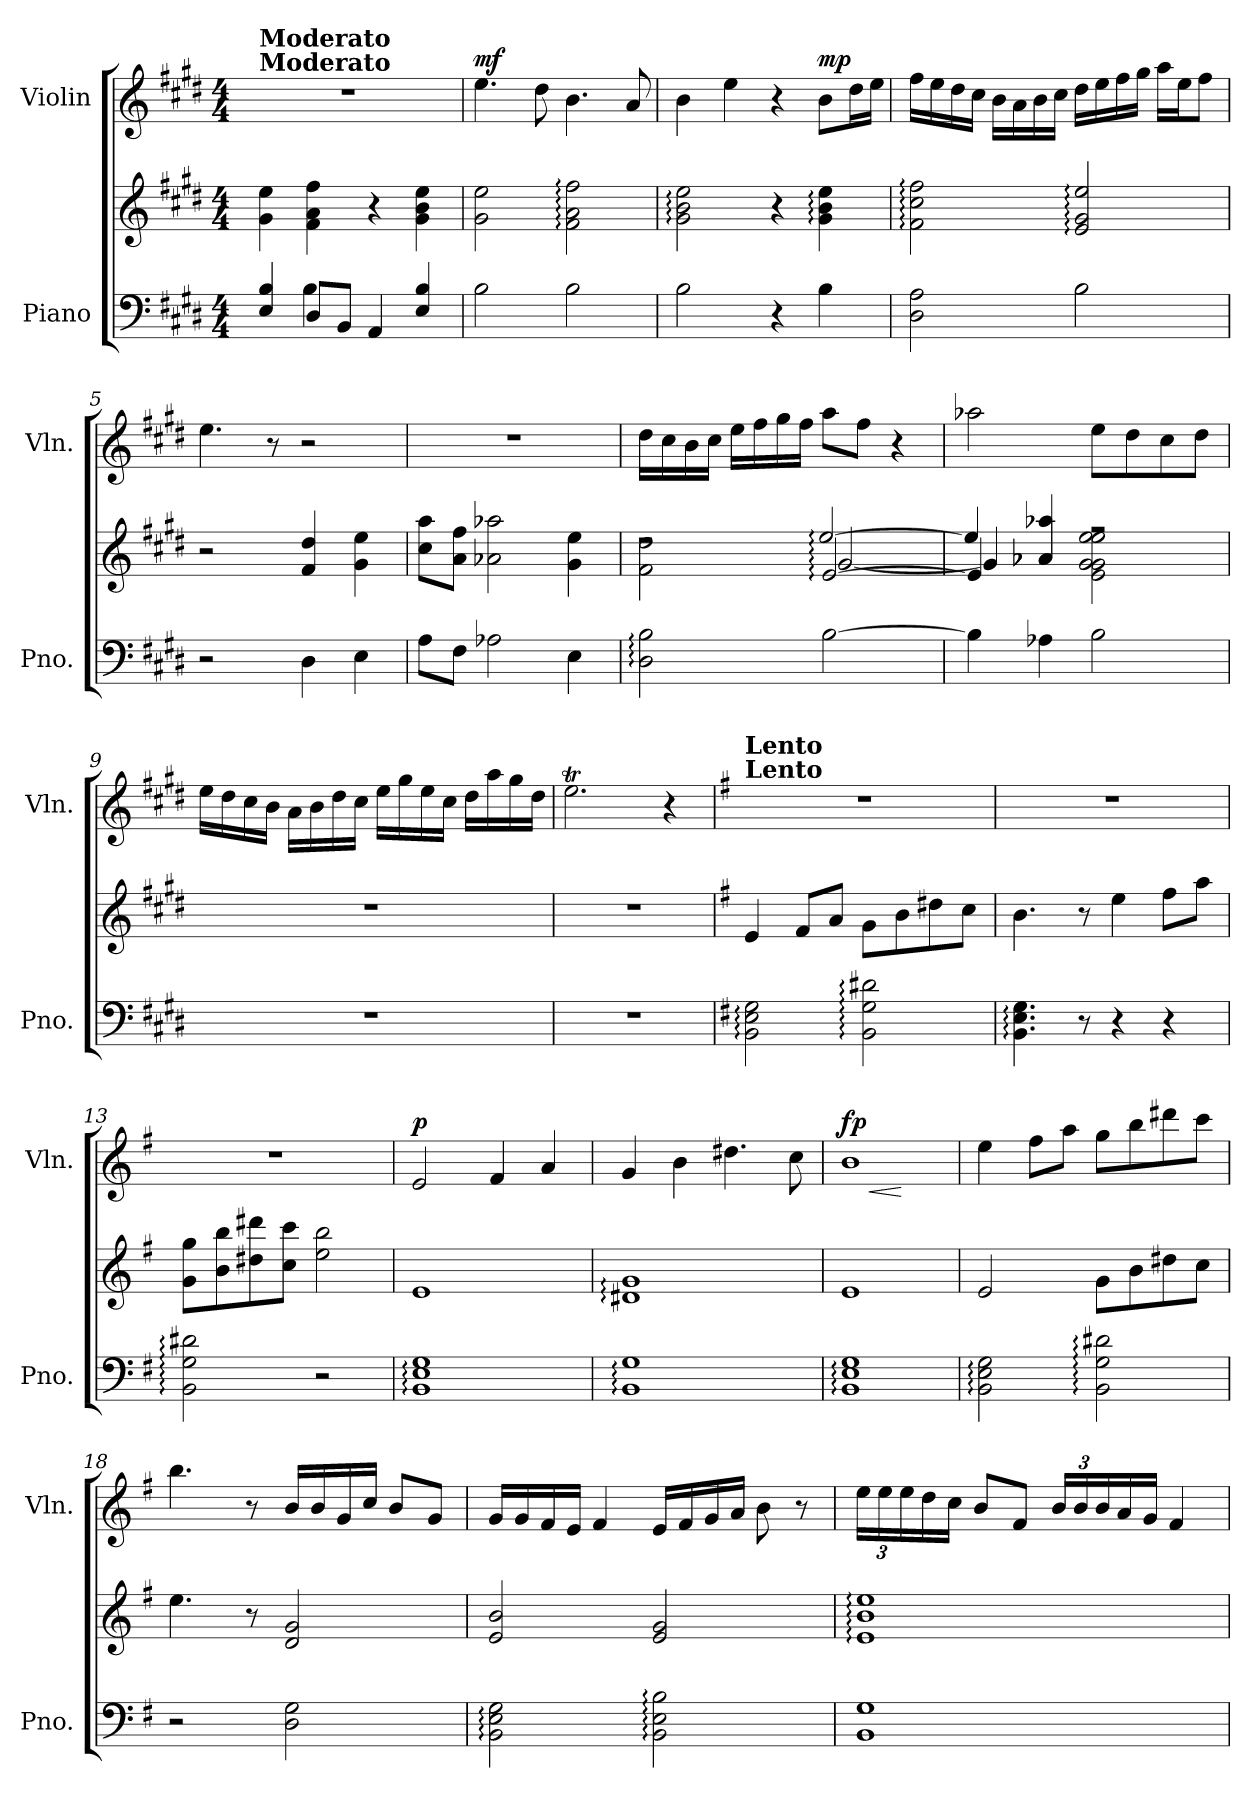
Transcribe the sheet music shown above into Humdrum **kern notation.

**kern	**kern	**kern	**dynam
*part2	*part2	*part1	*part1
*staff3	*staff2	*staff1	*staff1
*I"Piano	*	*I"Violin	*
*I'Pno.	*	*I'Vln.	*
*clefF4	*clefG2	*clefG2	*
*k[f#c#g#d#]	*k[f#c#g#d#]	*k[f#c#g#d#]	*
*M4/4	*M4/4	*M4/4	*
=1	=1	=1	=1
*^	*	*	*
!	!	!	!LO:TX:a:B:t=Moderato	!
!	!	!	!LO:TX:a:B:t=Moderato	!
4E/ 4B/	4B/yy	4g#\ 4ee\	1r	.
8D#/L	4B\	4f#\ 4a\ 4ff#\	.	.
8BB/J	.	.	.	.
4AA/	4AA/yy	4r	.	.
4E/ 4B/	4B/yy	4g#\ 4b\ 4ee\	.	.
=2	=2	=2	=2	=2
!	!	!	!	!LO:DY:a
*v	*v	*	*	*
2B\	2g#\ 2ee\	4.ee\	mf
.	.	8dd#\	.
2B\	2f#\: 2a\: 2ff#\:	4.b\	.
.	.	8a/	.
=3	=3	=3	=3
2B\	2g#\: 2b\: 2ee\:	4b\	.
.	.	4ee\	.
4r	4r	4r	.
!	!	!	!LO:DY:a
4B\	4g#\: 4b\: 4ee\:	8b\L	mp
.	.	16dd#\L	.
.	.	16ee\JJ	.
=4	=4	=4	=4
2D#\ 2A\	2f#\: 2cc#\: 2ff#\:	16ff#\LL	.
.	.	16ee\	.
.	.	16dd#\	.
.	.	16cc#\JJ	.
.	.	16b\LL	.
.	.	16a\	.
.	.	16b\	.
!	!	!	!LO:DY:a
.	.	16cc#\JJ	other-dynamics
2B\	2e/: 2g#/: 2ee/:	16dd#\LL	.
.	.	16ee\	.
.	.	16ff#\	.
.	.	16gg#\JJ	.
.	.	16aa\LL	.
.	.	16ee\J	.
.	.	8ff#\J	.
!!LO:LB:g=z
=5	=5	=5	=5
2r	2r	4.ee\	.
.	.	8r	.
4D#\	4f#/ 4dd#/	2r	.
4E\	4g#\ 4ee\	.	.
=6	=6	=6	=6
8A\L	8cc#\ 8aa\L	1r	.
8F#\J	8a\ 8ff#\J	.	.
2A-X\	2a-X\ 2aa-X\	.	.
4E\	4g#\ 4ee\	.	.
=7	=7	=7	=7
*	*^	*	*
*	*	*^	*	*
2D#\: 2B\:	2rdd	2f#\yy: 2f#\: 2dd#\yy: 2dd#\:	2f#\yy 2dd#\yy	16dd#\LL	.
.	.	.	.	16cc#\	.
.	.	.	.	16b\	.
.	.	.	.	16cc#\JJ	.
.	.	.	.	16ee\LL	.
.	.	.	.	16ff#\	.
.	.	.	.	16gg#\	.
.	.	.	.	16ff#\JJ	.
[2B\	[2e:/	[2g#:/	[2ee:/	8aa\L	.
.	.	.	.	8ff#\J	.
.	.	.	.	4r	.
=8	=8	=8	=8	=8	=8
4B\]	4e/]	4g#/]	4ee/]	2aa-X\	.
4A-X\	4a-X/ 4aa-X/	4a-/yy	4a-/	.	.
2B\	2rff	2e\yy 2e\ 2g#\ 2g#\ 2ee\ 2ee\	2e\yy 2g#\yy 2ee\yy	8ee\L	.
.	.	.	.	8dd#\	.
.	.	.	.	8cc#\	.
.	.	.	.	8dd#\J	.
*	*v	*v	*v	*	*
!!LO:LB:g=z
=9	=9	=9	=9
1r	1r	16ee\LL	.
.	.	16dd#\	.
.	.	16cc#\	.
.	.	16b\JJ	.
.	.	16a\LL	.
.	.	16b\	.
.	.	16dd#\	.
.	.	16cc#\JJ	.
.	.	16ee\LL	.
.	.	16gg#\	.
.	.	16ee\	.
.	.	16cc#\JJ	.
.	.	16dd#\LL	.
.	.	16aa\	.
.	.	16gg#\	.
.	.	16dd#\JJ	.
=10	=10	=10	=10
1r	1r	2.eeT\	.
.	.	4r	.
=11	=11	=11	=11
*k[f#]	*k[f#]	*k[f#]	*
!	!	!LO:TX:a:B:t=Lento	!
!	!	!LO:TX:a:B:t=Lento	!
2BB\: 2E\: 2G\:	4e/	1r	.
.	8f#/L	.	.
.	8a/J	.	.
2BB\: 2G\: 2d#X\:	8g\L	.	.
.	8b\	.	.
.	8dd#X\	.	.
.	8cc\J	.	.
=12	=12	=12	=12
4.BB\: 4.E\: 4.G\:	4.b\	1r	.
8r	8r	.	.
4r	4ee\	.	.
4r	8ff#\L	.	.
.	8aa\J	.	.
!!LO:PB:g=z
=13	=13	=13	=13
2BB\: 2G\: 2d#X\:	8g\ 8gg\L	1r	.
.	8b\ 8bb\	.	.
.	8dd#X\ 8ddd#X\	.	.
.	8cc\ 8ccc\J	.	.
2r	2ee\ 2bb\	.	.
=14	=14	=14	=14
!	!	!	!LO:DY:a
1BB: 1E: 1G:	1e	2e/	p
!	!	!	!LO:DY:a
.	.	4f#/	other-dynamics
.	.	4a/	.
=15	=15	=15	=15
1BB: 1G:	1d#X: 1g:	4g/	.
.	.	4b\	.
.	.	4.dd#X\	.
.	.	8cc\	.
=16	=16	=16	=16
!	!	!	!LO:HP:b
!	!	!	!LO:DY:n=1:a
1BB: 1E: 1G:	1e	1b	< fp
.	.	.	[
=17	=17	=17	=17
2BB\: 2E\: 2G\:	2e/	4ee\	.
.	.	8ff#\L	.
.	.	8aa\J	.
2BB\: 2G\: 2d#X\:	8g\L	8gg\L	.
.	8b\	8bb\	.
.	8dd#X\	8ddd#X\	.
.	8cc\J	8ccc\J	.
!!LO:LB:g=z
=18	=18	=18	=18
2r	4.ee\	4.bb\	.
.	8r	8r	.
2D\ 2G\	2d/ 2g/	16b/LL	.
.	.	16b/	.
.	.	16g/	.
.	.	16cc/JJ	.
.	.	8b/L	.
.	.	8g/J	.
=19	=19	=19	=19
2BB\: 2E\: 2G\:	2e/ 2b/	16g/LL	.
.	.	16g/	.
.	.	16f#/	.
.	.	16e/JJ	.
.	.	4f#/	.
2BB\: 2E\: 2B\:	2e/ 2g/	16e/LL	.
.	.	16f#/	.
.	.	16g/	.
.	.	16a/JJ	.
.	.	8b\	.
.	.	8r	.
=20	=20	=20	=20
*	*	*Xbrackettup	*
1BB 1G	1e: 1b: 1ee:	24ee\LL	.
.	.	24ee\	.
.	.	24ee\	.
.	.	16dd\	.
.	.	16cc\JJ	.
.	.	8b/L	.
.	.	8f#/J	.
.	.	24b/LL	.
.	.	24b/	.
.	.	24b/	.
.	.	16a/	.
.	.	16g/JJ	.
.	.	4f#/	.
=	=	=	=
*-	*-	*-	*-
